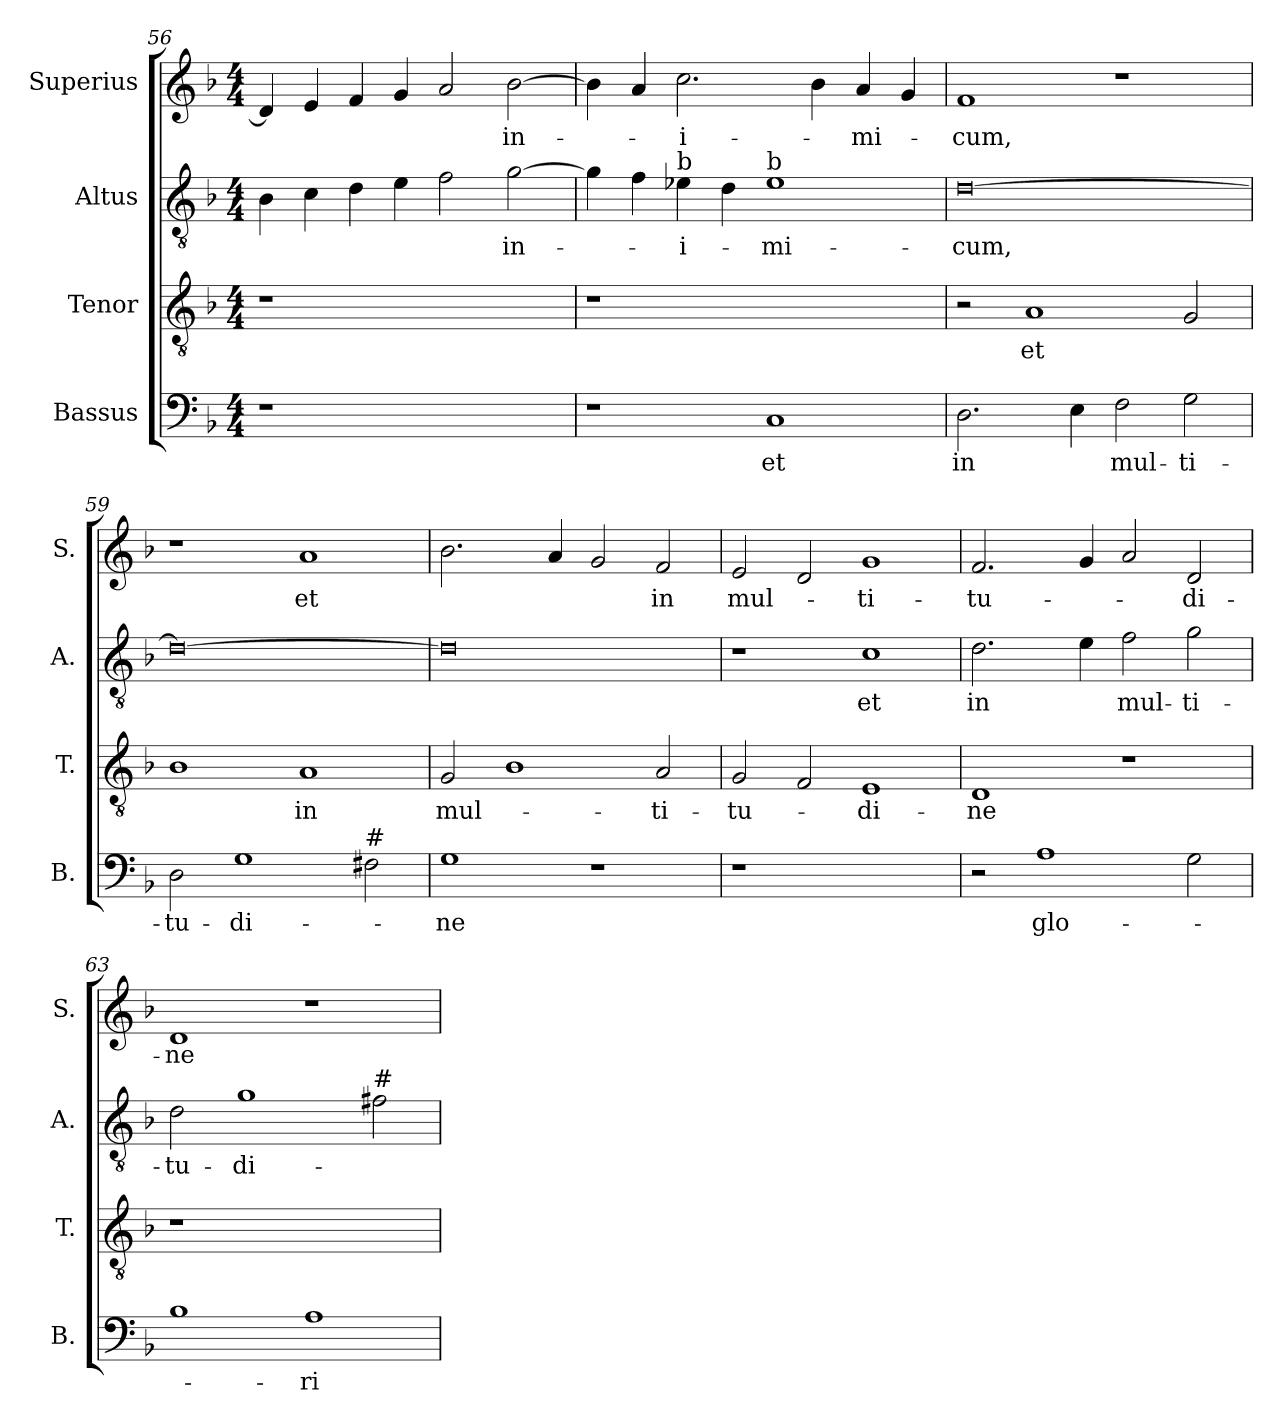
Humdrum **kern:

**kern	**text	**kern	**text	**kern	**text	**kern	**text
*part4	*part4	*part3	*part3	*part2	*part2	*part1	*part1
*staff4	*staff4	*staff3	*staff3	*staff2	*staff2	*staff1	*staff1
*I"Bassus	*	*I"Tenor	*	*I"Altus	*	*I"Superius	*
*I'B.	*	*I'T.	*	*I'A.	*	*I'S.	*
*clefF4	*	*clefGv2	*	*clefGv2	*	*clefG2	*
*	*	*ITrd7c12	*	*ITrd7c12	*	*	*
*k[b-]	*	*k[b-]	*	*k[b-]	*	*k[b-]	*
*F:	*	*F:	*	*F:	*	*F:	*
*M4/4	*	*M4/4	*	*M4/4	*	*M4/4	*
=56	=56	=56	=56	=56	=56	=56	=56
!LO:N:vis=1	!	!LO:N:vis=1	!	!	!	!	!
1r	.	1r	.	4BB-i\	.	4di/]	.
.	.	.	.	4Ci\	.	4ei/	.
.	.	.	.	4Di\	.	4fi/	.
.	.	.	.	4Ei\	.	4gi/	.
1ryy	.	1ryy	.	2Fi\	.	2ai/	.
!	!	!	!	!	!LO:LY:b:color=#000000	!	!
!	!	!	!	!	!	!	!LO:LY:b:color=#000000
.	.	.	.	[>2Gi\	in-	[>2b-i\	in-
=57	=57	=57	=57	=57	=57	=57	=57
!	!	!LO:N:vis=1	!	!	!	!	!
1r	.	1r	.	4Gi\]	.	4b-i\]	.
.	.	.	.	4Fi\	.	4ai/	.
!	!	!	!	!	!LO:LY:b:color=#000000	!	!
!	!	!	!	!LO:TX:a:t=b	!	!	!
!	!	!	!	!	!	!	!LO:LY:b:color=#000000
.	.	.	.	4E-i\	-i-	2.cci\	-i-
.	.	.	.	4Di\	.	.	.
!	!LO:LY:b:color=#000000	!	!	!	!	!	!
!	!	!	!	!LO:TX:a:t=b	!	!	!
!	!	!	!	!	!LO:LY:b:color=#000000	!	!
1Ci	et	1ryy	.	1E-i	-mi-	.	.
.	.	.	.	.	.	4b-i\	.
!	!	!	!	!	!	!	!LO:LY:b:color=#000000
.	.	.	.	.	.	4ai/	-mi-
.	.	.	.	.	.	4gi/	.
=58	=58	=58	=58	=58	=58	=58	=58
!	!LO:LY:b:color=#000000	!	!	!	!	!	!
!	!	!	!	!	!LO:LY:b:color=#000000	!	!
!	!	!	!	!	!	!	!LO:LY:b:color=#000000
2.Di\	in	2r	.	[>0Di	-cum,	1fi	-cum,
!	!	!	!LO:LY:b:color=#000000	!	!	!	!
.	.	1AAi	et	.	.	.	.
4Ei\	.	.	.	.	.	.	.
!	!LO:LY:b:color=#000000	!	!	!	!	!	!
2Fi\	mul-	.	.	.	.	1r	.
!	!LO:LY:b:color=#000000	!	!	!	!	!	!
2Gi\	-ti-	2GGi/	.	.	.	.	.
!!LO:PB:g=z
=59	=59	=59	=59	=59	=59	=59	=59
!	!LO:LY:b:color=#000000	!	!	!	!	!	!
2Di\	-tu-	1BB-i	.	0Di_>	.	1r	.
!	!LO:LY:b:color=#000000	!	!	!	!	!	!
1Gi	-di-	.	.	.	.	.	.
!	!	!	!LO:LY:b:color=#000000	!	!	!	!
!	!	!	!	!	!	!	!LO:LY:b:color=#000000
.	.	1AAi	in	.	.	1ai	et
!LO:TX:a:t=#	!	!	!	!	!	!	!
2F#i\	.	.	.	.	.	.	.
=60	=60	=60	=60	=60	=60	=60	=60
!	!LO:LY:b:color=#000000	!	!	!	!	!	!
!	!	!	!LO:LY:b:color=#000000	!	!	!	!
1Gi	-ne	2GGi/	mul-	0Di]	.	2.b-i\	.
.	.	1BB-i	.	.	.	.	.
.	.	.	.	.	.	4ai/	.
1r	.	.	.	.	.	2gi/	.
!	!	!	!LO:LY:b:color=#000000	!	!	!	!
!	!	!	!	!	!	!	!LO:LY:b:color=#000000
.	.	2AAi/	-ti-	.	.	2fi/	in
=61	=61	=61	=61	=61	=61	=61	=61
!LO:N:vis=1	!	!	!	!	!	!	!
!	!	!	!LO:LY:b:color=#000000	!	!	!	!
!	!	!	!	!	!	!	!LO:LY:b:color=#000000
1r	.	2GGi/	-tu-	1r	.	2ei/	mul-
.	.	2FFi/	.	.	.	2di/	.
!	!	!	!LO:LY:b:color=#000000	!	!	!	!
!	!	!	!	!	!LO:LY:b:color=#000000	!	!
!	!	!	!	!	!	!	!LO:LY:b:color=#000000
1ryy	.	1EEi	-di-	1Ci	et	1gi	-ti-
=62	=62	=62	=62	=62	=62	=62	=62
!	!	!	!LO:LY:b:color=#000000	!	!	!	!
!	!	!	!	!	!LO:LY:b:color=#000000	!	!
!	!	!	!	!	!	!	!LO:LY:b:color=#000000
2r	.	1DDi	-ne	2.Di\	in	2.fi/	-tu-
!	!LO:LY:b:color=#000000	!	!	!	!	!	!
1Ai	glo-	.	.	.	.	.	.
.	.	.	.	4Ei\	.	4gi/	.
!	!	!	!	!	!LO:LY:b:color=#000000	!	!
.	.	1r	.	2Fi\	mul-	2ai/	.
!	!	!	!	!	!LO:LY:b:color=#000000	!	!
!	!	!	!	!	!	!	!LO:LY:b:color=#000000
2Gi\	.	.	.	2Gi\	-ti-	2di/	-di-
=63	=63	=63	=63	=63	=63	=63	=63
!	!	!LO:N:vis=1	!	!	!	!	!
!	!	!	!	!	!LO:LY:b:color=#000000	!	!
!	!	!	!	!	!	!	!LO:LY:b:color=#000000
1B-i	.	1r	.	2Di\	-tu-	1di	-ne
!	!	!	!	!	!LO:LY:b:color=#000000	!	!
.	.	.	.	1Gi	-di-	.	.
!	!LO:LY:b:color=#000000	!	!	!	!	!	!
1Ai	-ri-	1ryy	.	.	.	1r	.
!	!	!	!	!LO:TX:a:t=#	!	!	!
.	.	.	.	2F#i\	.	.	.
=	=	=	=	=	=	=	=
*-	*-	*-	*-	*-	*-	*-	*-
